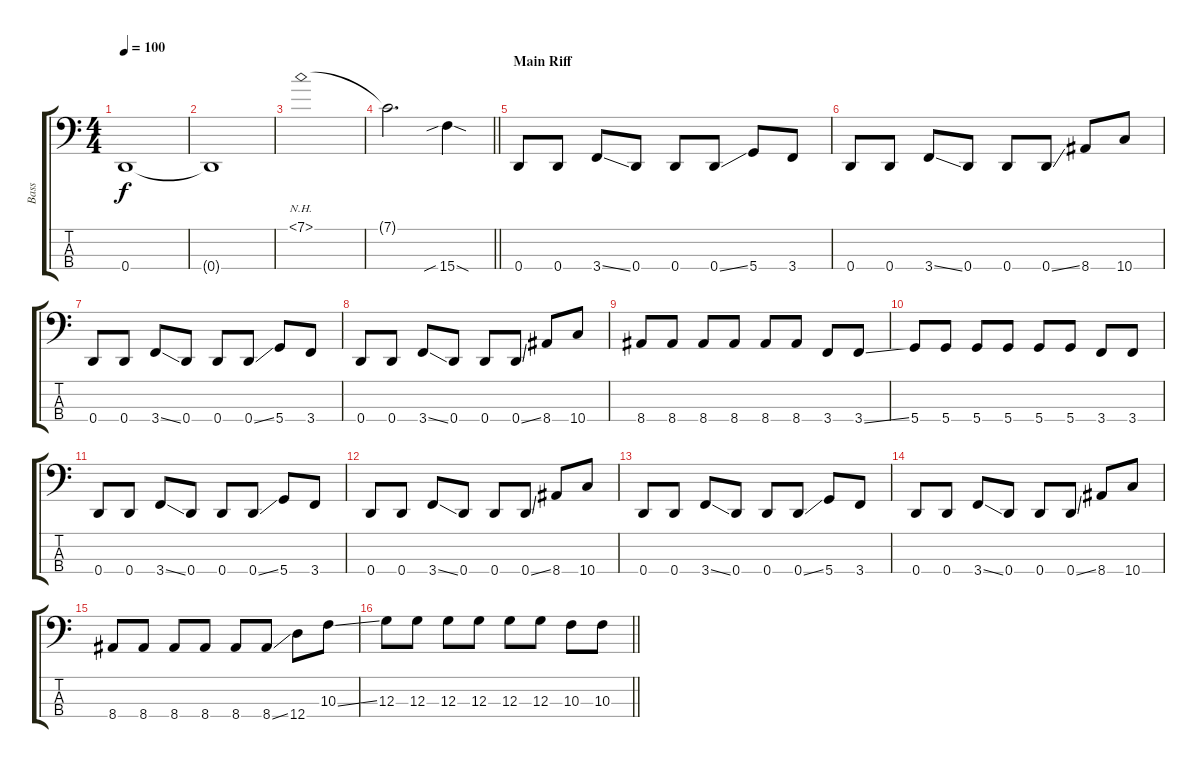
\track ("Bass" "Bass") {instrument electricbassfinger}
\staff {score tabs}
\tuning (F2 C2 G1 D1) {hide}
\ts (4 4)
\tempo 100
\clef f4
\ks c
0.4.1{dy f} |
0.4{t}.1 |
7.1{nh}.1 |
\barLineRight lightlight
7.1{t}.2{d} 15.4{sib sod}.4 |
\section ("" "Main Riff")
0.4.8 0.4.8 3.4{ss}.8 0.4.8 0.4.8 0.4{ss}.8 5.4.8 3.4.8 |
0.4.8 0.4.8 3.4{ss}.8 0.4.8 0.4.8 0.4{ss}.8 8.4.8 10.4.8 |
0.4.8 0.4.8 3.4{ss}.8 0.4.8 0.4.8 0.4{ss}.8 5.4.8 3.4.8 |
0.4.8 0.4.8 3.4{ss}.8 0.4.8 0.4.8 0.4{ss}.8 8.4.8 10.4.8 |
8.4.8 8.4.8 8.4.8 8.4.8 8.4.8 8.4.8 3.4.8 3.4{ss}.8 |
5.4.8 5.4.8 5.4.8 5.4.8 5.4.8 5.4.8 3.4.8 3.4.8 |
0.4.8 0.4.8 3.4{ss}.8 0.4.8 0.4.8 0.4{ss}.8 5.4.8 3.4.8 |
0.4.8 0.4.8 3.4{ss}.8 0.4.8 0.4.8 0.4{ss}.8 8.4.8 10.4.8 |
0.4.8 0.4.8 3.4{ss}.8 0.4.8 0.4.8 0.4{ss}.8 5.4.8 3.4.8 |
0.4.8 0.4.8 3.4{ss}.8 0.4.8 0.4.8 0.4{ss}.8 8.4.8 10.4.8 |
8.4.8 8.4.8 8.4.8 8.4.8 8.4.8 8.4{ss}.8 12.4.8 10.3{ss}.8 |
\barLineRight lightlight
12.3.8 12.3.8 12.3.8 12.3.8 12.3.8 12.3.8 10.3.8 10.3.8
